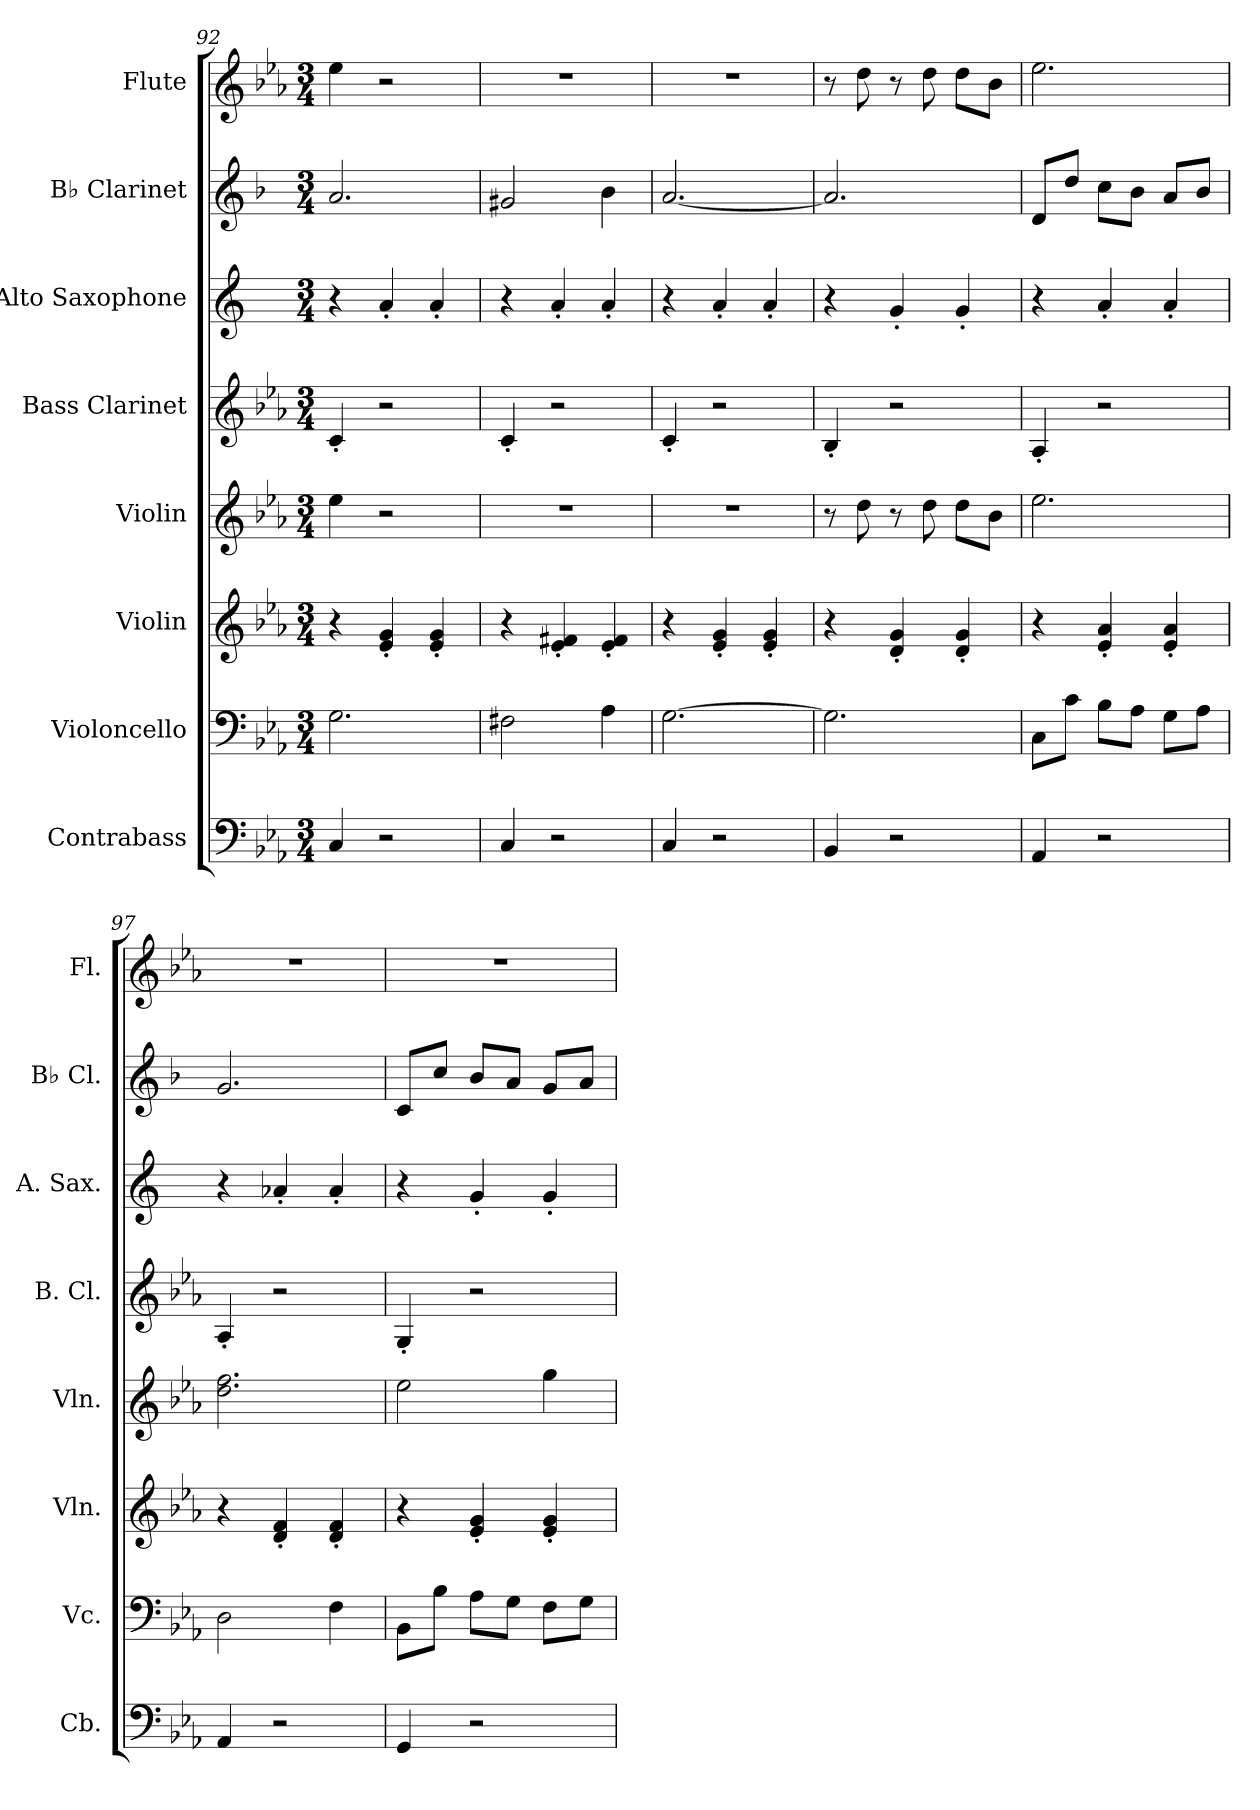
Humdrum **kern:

**kern	**kern	**kern	**kern	**kern	**kern	**kern	**kern
*part8	*part7	*part6	*part5	*part4	*part3	*part2	*part1
*staff8	*staff7	*staff6	*staff5	*staff4	*staff3	*staff2	*staff1
*I"Contrabass	*I"Violoncello	*I"Violin	*I"Violin	*I"Bass Clarinet	*I"Alto Saxophone	*I"B♭ Clarinet	*I"Flute
*I'Cb.	*I'Vc.	*I'Vln.	*I'Vln.	*I'B. Cl.	*I'A. Sax.	*I'B♭ Cl.	*I'Fl.
*clefF4	*clefF4	*clefG2	*clefG2	*clefG2	*clefG2	*clefG2	*clefG2
*ITrd7c12	*	*	*	*ITrd8c14	*ITrd5c9	*ITrd1c2	*
*k[b-e-a-]	*k[b-e-a-]	*k[b-e-a-]	*k[b-e-a-]	*k[b-e-a-]	*k[b-e-a-]	*k[b-e-a-]	*k[b-e-a-]
*M3/4	*M3/4	*M3/4	*M3/4	*M3/4	*M3/4	*M3/4	*M3/4
=92	=92	=92	=92	=92	=92	=92	=92
4CC/	2.G\	4r	4ee-\	4C'/	4r	2.g/	4ee-\
2r	.	4e-/' 4g/'	2r	2r	4c'/	.	2r
.	.	4e-/' 4g/'	.	.	4c'/	.	.
=93	=93	=93	=93	=93	=93	=93	=93
4CC/	2F#X\	4r	2.r	4C'/	4r	2f#X/	2.r
2r	.	4e-/' 4f#X/'	.	2r	4c'/	.	.
.	4A-\	4e-/' 4f#/'	.	.	4c'/	4a-\	.
=94	=94	=94	=94	=94	=94	=94	=94
4CC/	[2.G\	4r	2.r	4C'/	4r	[2.g/	2.r
2r	.	4e-/' 4g/'	.	2r	4c'/	.	.
.	.	4e-/' 4g/'	.	.	4c'/	.	.
!!LO:PB:g=z
=95	=95	=95	=95	=95	=95	=95	=95
4BBB-/	2.G\]	4r	8r	4BB-'/	4r	2.g/]	8r
.	.	.	8dd\	.	.	.	8dd\
2r	.	4d/' 4g/'	8r	2r	4B-'/	.	8r
.	.	.	8dd\	.	.	.	8dd\
.	.	4d/' 4g/'	8dd\L	.	4B-'/	.	8dd\L
.	.	.	8b-\J	.	.	.	8b-\J
=96	=96	=96	=96	=96	=96	=96	=96
4AAA-/	8C\L	4r	2.ee-\	4AA-'/	4r	8c/L	2.ee-\
.	8c\J	.	.	.	.	8cc/J	.
2r	8B-\L	4e-/' 4a-/'	.	2r	4c'/	8b-\L	.
.	8A-\J	.	.	.	.	8a-\J	.
.	8G\L	4e-/' 4a-/'	.	.	4c'/	8g/L	.
.	8A-\J	.	.	.	.	8a-/J	.
=97	=97	=97	=97	=97	=97	=97	=97
4AAA-/	2D\	4r	2.dd\ 2.ff\	4AA-'/	4r	2.f/	2.r
2r	.	4d/' 4f/'	.	2r	4c-X'/	.	.
.	4F\	4d/' 4f/'	.	.	4c-'/	.	.
=98	=98	=98	=98	=98	=98	=98	=98
4GGG/	8BB-\L	4r	2ee-\	4GG'/	4r	8B-/L	2.r
.	8B-\J	.	.	.	.	8b-/J	.
2r	8A-\L	4e-/' 4g/'	.	2r	4B-'/	8a-/L	.
.	8G\J	.	.	.	.	8g/J	.
.	8F\L	4e-/' 4g/'	4gg\	.	4B-'/	8f/L	.
.	8G\J	.	.	.	.	8g/J	.
=	=	=	=	=	=	=	=
*-	*-	*-	*-	*-	*-	*-	*-
